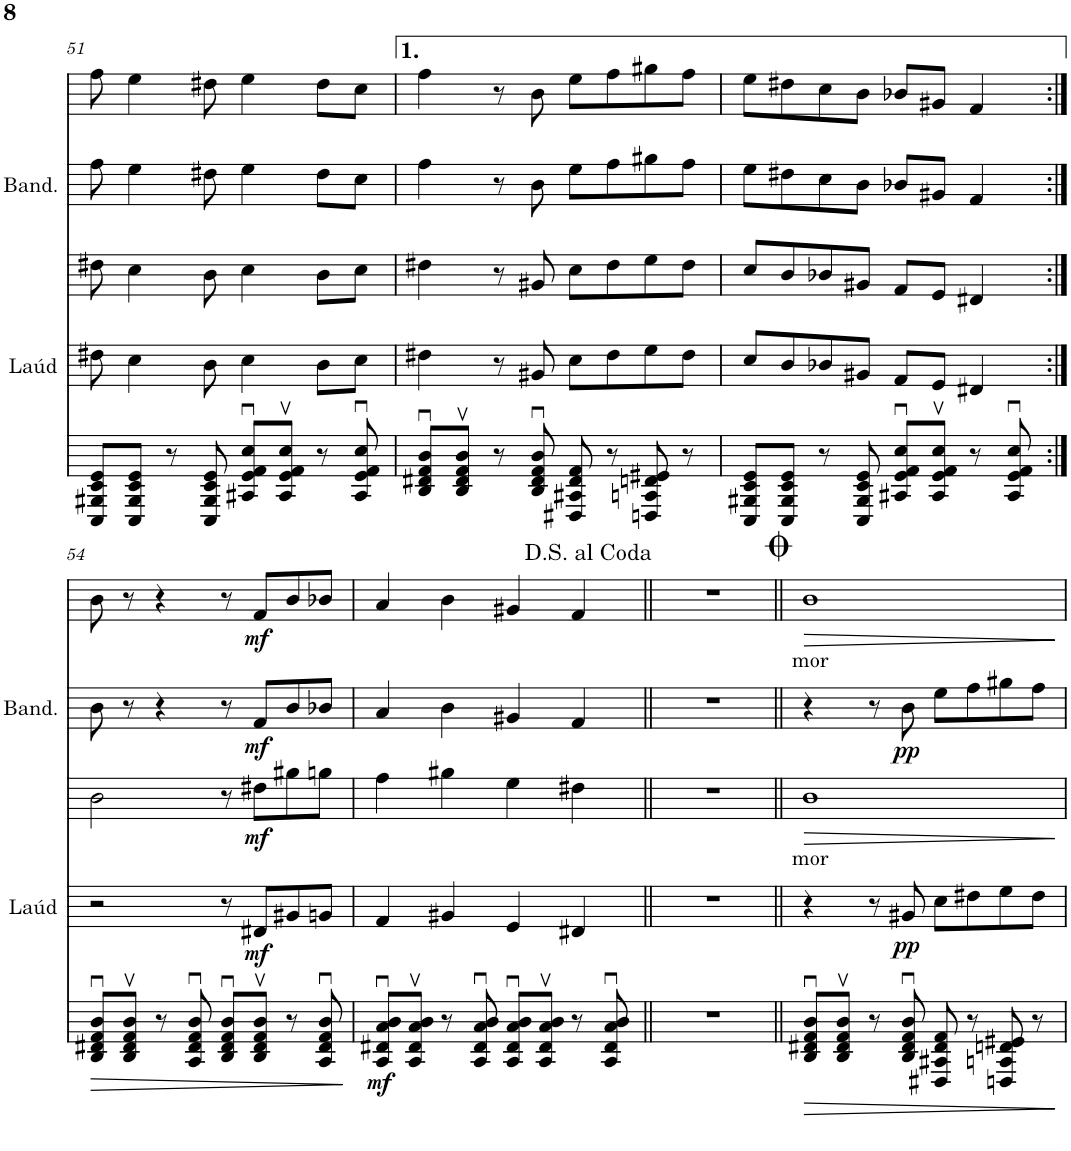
**kern	**dynam	**kern	**dynam	**kern	**text	**dynam	**kern	**dynam	**kern	**text	**dynam
*part5	*part5	*part4	*part4	*part3	*part3	*part3	*part2	*part2	*part1	*part1	*part1
*staff5	*staff5	*staff4	*staff4	*staff3	*staff3	*staff3	*staff2	*staff2	*staff1	*staff1	*staff1
*I"Guitarra	*	*I"Laúd	*	*I"Bajo	*	*	*I"Bandurria	*	*I"Barítono	*	*
*	*	*I'Laúd	*	*	*	*	*I'Band.	*	*	*	*
!!LO:PB:g=z
*clefGv2	*	*clefGv2	*	*clefGv2	*	*	*clefG2	*	*clefG2	*	*
*k[f#c#]	*	*k[f#c#]	*	*k[f#c#]	*	*	*k[f#c#]	*	*k[f#c#]	*	*
*M4/4	*	*M4/4	*	*M4/4	*	*	*M4/4	*	*M4/4	*	*
=51	=51	=51	=51	=51	=51	=51	=51	=51	=51	=51	=51
8CC#/ 8GG#X/ 8C#/ 8E/L	.	8d#X\	.	8d#X\	.	.	8ff#\	.	8ff#\	.	.
8CC#/ 8GG#/ 8C#/ 8E/J	.	4c#\	.	4c#\	.	.	4ee\	.	4ee\	.	.
8r	.	.	.	.	.	.	.	.	.	.	.
8CC#/ 8GG#/ 8C#/ 8E/	.	8B\	.	8B\	.	.	8dd#X\	.	8dd#X\	.	.
8AA#X/u 8E/u 8F#/u 8c#/uL	.	4c#\	.	4c#\	.	.	4ee\	.	4ee\	.	.
8AA#/v 8E/v 8F#/v 8c#/vJ	.	.	.	.	.	.	.	.	.	.	.
8r	.	8B\L	.	8B\L	.	.	8dd#\L	.	8dd#\L	.	.
8AA#/u 8E/u 8F#/u 8c#/u	.	8c#\J	.	8c#\J	.	.	8cc#\J	.	8cc#\J	.	.
=52	=52	=52	=52	=52	=52	=52	=52	=52	=52	=52	=52
8BB/u 8D#X/u 8F#/u 8B/uL	.	4d#X\	.	4d#X\	.	.	4ff#\	.	4ff#\	.	.
8BB/v 8D#/v 8F#/v 8B/vJ	.	.	.	.	.	.	.	.	.	.	.
8r	.	8r	.	8r	.	.	8r	.	8r	.	.
8BB/u 8D#/u 8F#/u 8B/u	.	8G#X/	.	8G#X/	.	.	8b\	.	8b\	.	.
8DD#X/ 8AA#X/ 8D#/ 8F#/	.	8c#\L	.	8c#\L	.	.	8ee\L	.	8ee\L	.	.
8r	.	8d#\	.	8d#\	.	.	8ff#\	.	8ff#\	.	.
8DDn/ 8AAn/ 8Dn/ 8E#X/	.	8e\	.	8e\	.	.	8gg#X\	.	8gg#X\	.	.
8r	.	8d#\J	.	8d#\J	.	.	8ff#\J	.	8ff#\J	.	.
=53	=53	=53	=53	=53	=53	=53	=53	=53	=53	=53	=53
8CC#/ 8GG#X/ 8C#/ 8E/L	.	8c#/L	.	8c#/L	.	.	8ee\L	.	8ee\L	.	.
8CC#/ 8GG#/ 8C#/ 8E/J	.	8B/	.	8B/	.	.	8dd#X\	.	8dd#X\	.	.
8r	.	8B-X/	.	8B-X/	.	.	8cc#\	.	8cc#\	.	.
8CC#/ 8GG#/ 8C#/ 8E/	.	8G#X/J	.	8G#X/J	.	.	8b\J	.	8b\J	.	.
8AA#X/u 8E/u 8F#/u 8c#/uL	.	8F#/L	.	8F#/L	.	.	8b-X/L	.	8b-X/L	.	.
8AA#/v 8E/v 8F#/v 8c#/vJ	.	8E/J	.	8E/J	.	.	8g#X/J	.	8g#X/J	.	.
8r	.	4D#X/	.	4D#X/	.	.	4f#/	.	4f#/	.	.
8AA#/u 8E/u 8F#/u 8c#/u	.	.	.	.	.	.	.	.	.	.	.
!!LO:LB:g=z
=54:|!	=54:|!	=54:|!	=54:|!	=54:|!	=54:|!	=54:|!	=54:|!	=54:|!	=54:|!	=54:|!	=54:|!
!	!LO:HP:b	!	!	!	!	!	!	!	!	!	!
8BB/u 8D#X/u 8F#/u 8B/uL	>	2r	.	2B\	.	.	8b\	.	8b\	.	.
8BB/v 8D#/v 8F#/v 8B/vJ	.	.	.	.	.	.	8r	.	8r	.	.
8r	.	.	.	.	.	.	4r	.	4r	.	.
8AA/u 8D#/u 8F#/u 8B/u	.	.	.	.	.	.	.	.	.	.	.
8BB/u 8D#/u 8F#/u 8B/uL	.	8r	.	8r	.	.	8r	.	8r	.	.
!	!	!	!LO:DY:b	!	!	!LO:DY:b	!	!LO:DY:b	!	!	!LO:DY:b
8BB/v 8D#/v 8F#/v 8B/vJ	.	8D#X/L	mf	8d#X\L	.	mf	8f#/L	mf	8f#/L	.	mf
8r	.	8G#X/	.	8g#X\	.	.	8b/	.	8b/	.	.
8AA/u 8D#/u 8F#/u 8B/u	.	8Gn/J	.	8gn\J	.	.	8b-X/J	.	8b-X/J	.	.
.	]	.	.	.	.	.	.	.	.	.	.
=55	=55	=55	=55	=55	=55	=55	=55	=55	=55	=55	=55
!	!LO:DY:b	!	!	!	!	!	!	!	!	!	!
8AA/u 8D#X/u 8A/u 8B/uL	mf	4F#/	.	4f#\	.	.	4a/	.	4a/	.	.
8AA/v 8D#/v 8A/v 8B/vJ	.	.	.	.	.	.	.	.	.	.	.
8r	.	4G#X/	.	4g#X\	.	.	4b\	.	4b\	.	.
8AA/u 8D#/u 8A/u 8B/u	.	.	.	.	.	.	.	.	.	.	.
8AA/u 8D#/u 8A/u 8B/uL	.	4E/	.	4e\	.	.	4g#X/	.	4g#X/	.	.
8AA/v 8D#/v 8A/v 8B/vJ	.	.	.	.	.	.	.	.	.	.	.
8r	.	4D#X/	.	4d#X\	.	.	4f#/	.	4f#/	.	.
8AA/u 8D#/u 8A/u 8B/u	.	.	.	.	.	.	.	.	.	.	.
=56||	=56||	=56||	=56||	=56||	=56||	=56||	=56||	=56||	=56||	=56||	=56||
1r	.	1r	.	1r	.	.	1r	.	1r	.	.
=57||	=57||	=57||	=57||	=57||	=57||	=57||	=57||	=57||	=57||	=57||	=57||
!	!LO:HP:b	!	!	!	!LO:LY:b	!LO:HP:b	!	!	!	!LO:LY:b	!LO:HP:b
8BB/u 8D#X/u 8F#/u 8B/uL	>	4r	.	1B	-mor	>	4r	.	1b	-mor	>
8BB/v 8D#/v 8F#/v 8B/vJ	.	.	.	.	.	.	.	.	.	.	.
8r	.	8r	.	.	.	.	8r	.	.	.	.
!	!	!	!LO:DY:b	!	!	!	!	!LO:DY:b	!	!	!
8BB/u 8D#/u 8F#/u 8B/u	.	8G#X/	pp	.	.	.	8b\	pp	.	.	.
8DD#X/ 8AA#X/ 8D#/ 8F#/	.	8c#\L	.	.	.	.	8ee\L	.	.	.	.
8r	.	8d#X\	.	.	.	.	8ff#\	.	.	.	.
8DDn/ 8AAn/ 8Dn/ 8E#X/	.	8e\	.	.	.	.	8gg#X\	.	.	.	.
8r	.	8d#\J	.	.	.	.	8ff#\J	.	.	.	.
.	]	.	.	.	.	]	.	.	.	.	]
=	=	=	=	=	=	=	=	=	=	=	=
*-	*-	*-	*-	*-	*-	*-	*-	*-	*-	*-	*-
